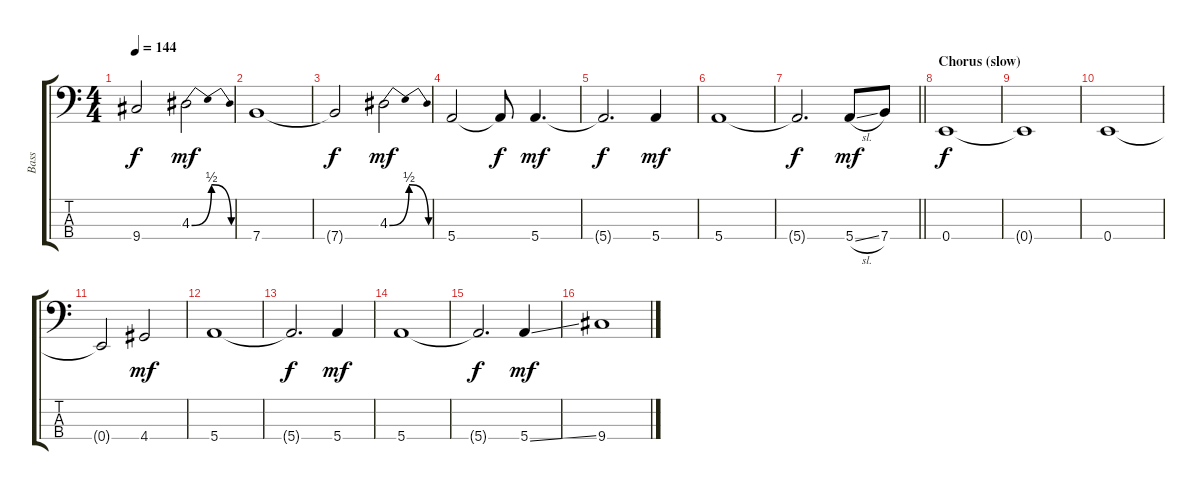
\track ("Bass" "Bass") {instrument electricbasspick}
\staff {score tabs}
\tuning (Gb2 E2 B1 E1) {hide}
\ts (4 4)
\tempo 144
\clef f4
\ks c
9.4{t}.2{dy f} 4.3{be (bendrelease 0 0 15 2 30 2 60 0)}.2{dy mf} |
7.4.1 |
7.4{t}.2{dy f} 4.3{be (bendrelease 0 0 15 2 30 2 60 0)}.2{dy mf} |
5.4.2 5.4{t}.8{dy f} 5.4.4{d dy mf} |
5.4{t}.2{d dy f} 5.4.4{dy mf} |
5.4.1 |
\barLineRight lightlight
5.4{t}.2{d dy f} 5.4{sl}.8{dy mf} 7.4.8 |
\section ("" "Chorus (slow)")
0.4.1{dy f} |
0.4{t}.1 |
0.4.1 |
0.4{t}.2 4.4.2{dy mf} |
5.4.1 |
5.4{t}.2{d dy f} 5.4.4{dy mf} |
5.4.1 |
5.4{t}.2{d dy f} 5.4{ss}.4{dy mf} |
9.4.1
